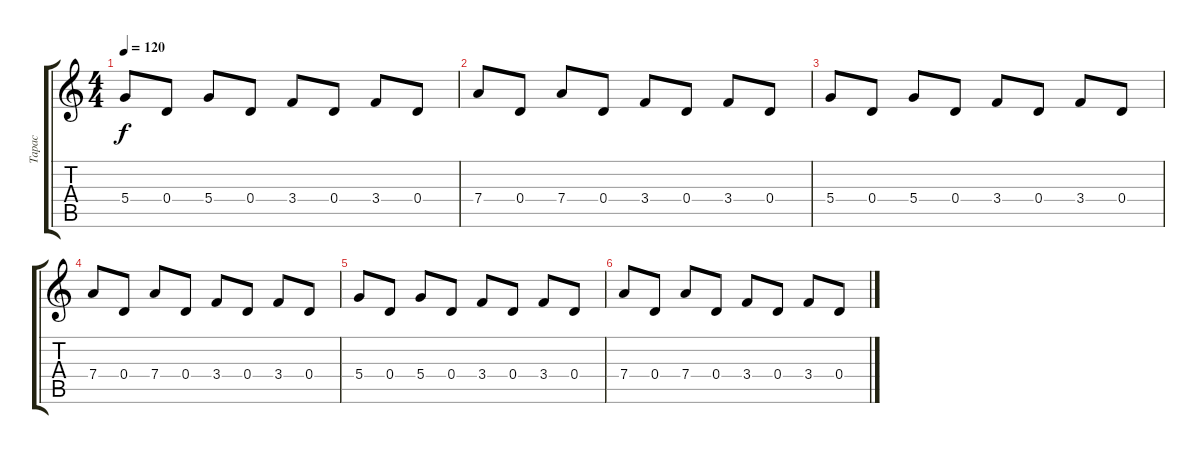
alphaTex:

\track ("Тарас" "Тарас") {instrument overdrivenguitar}
\staff {score tabs}
\tuning (E4 B3 G3 D3 A2 E2) {hide}
\ts (4 4)
\tempo 120
\clef g2
\ks c
5.4.8{dy f} 0.4.8 5.4.8 0.4.8 3.4.8 0.4.8 3.4.8 0.4.8 |
7.4.8 0.4.8 7.4.8 0.4.8 3.4.8 0.4.8 3.4.8 0.4.8 |
5.4.8 0.4.8 5.4.8 0.4.8 3.4.8 0.4.8 3.4.8 0.4.8 |
7.4.8 0.4.8 7.4.8 0.4.8 3.4.8 0.4.8 3.4.8 0.4.8 |
5.4.8 0.4.8 5.4.8 0.4.8 3.4.8 0.4.8 3.4.8 0.4.8 |
7.4.8 0.4.8 7.4.8 0.4.8 3.4.8 0.4.8 3.4.8 0.4.8
